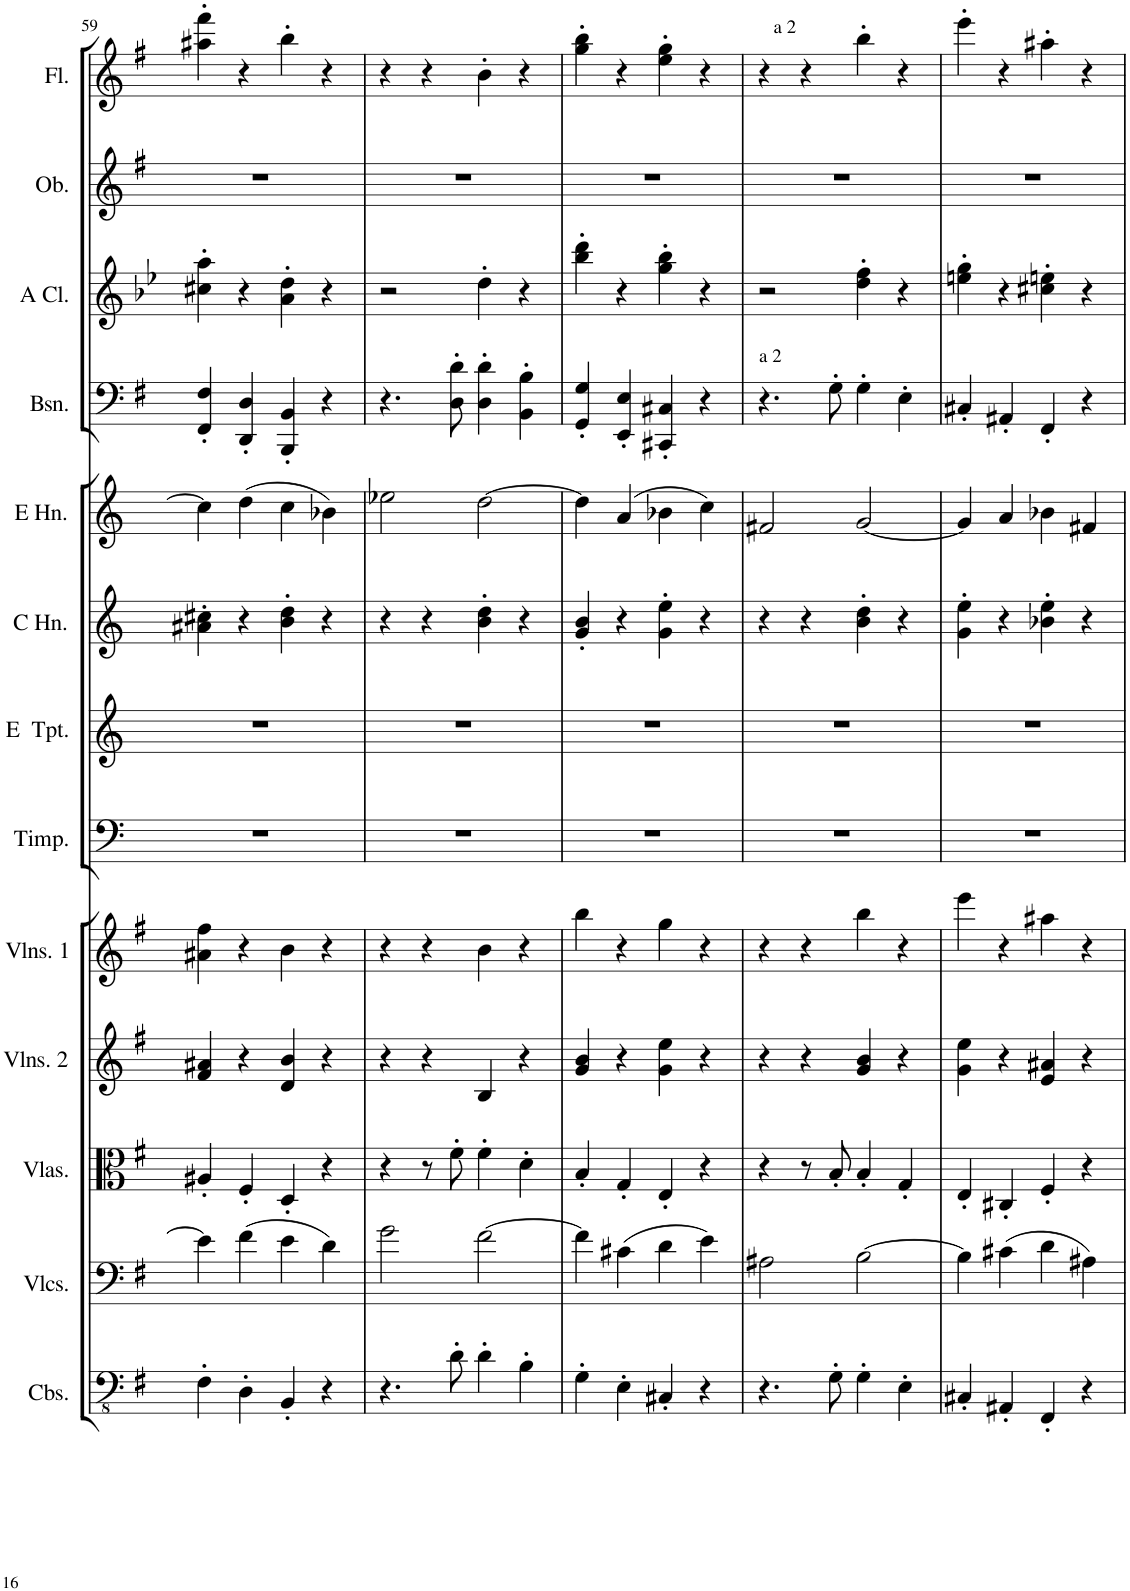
**kern	**kern	**kern	**kern	**kern	**kern	**kern	**kern	**kern	**kern	**kern	**kern	**kern
*part13	*part12	*part11	*part10	*part9	*part8	*part7	*part6	*part5	*part4	*part3	*part2	*part1
*staff13	*staff12	*staff11	*staff10	*staff9	*staff8	*staff7	*staff6	*staff5	*staff4	*staff3	*staff2	*staff1
*I"Contrabasses	*I"Violoncellos	*I"Violas	*I"Violins 2	*I"Violins 1	*I"Timpani in B and E	*I"Trumpet 1 2 in E	*I"Horn 3 4  in C	*I"Horn 1 2 in E	*I"Bassoon 1 2	*I"A Clarinet 1 2	*I"Oboe 1 2	*I"Flute 1 2
*I'Cbs.	*I'Vlcs.	*I'Vlas.	*I'Vlns. 2	*I'Vlns. 1	*I'Timp.	*	*	*	*I'Bsn.	*I'A Cl.	*I'Ob.	*I'Fl.
!!LO:PB:g=z
*clefFv4	*clefF4	*clefC3	*clefG2	*clefG2	*clefF4	*clefG2	*clefG2	*clefG2	*clefF4	*clefG2	*clefG2	*clefG2
*	*	*	*	*	*	*Trd-2c-4	*Trd4c7	*Trd5c8	*	*Trd2c3	*	*
*k[f#]	*k[f#]	*k[f#]	*k[f#]	*k[f#]	*k[]	*k[]	*k[]	*k[]	*k[f#]	*k[b-e-]	*k[f#]	*k[f#]
*M4/4	*M4/4	*M4/4	*M4/4	*M4/4	*M4/4	*M4/4	*M4/4	*M4/4	*M4/4	*M4/4	*M4/4	*M4/4
*met(c|)	*met(c|)	*met(c|)	*met(c|)	*met(c|)	*met(c|)	*met(c|)	*met(c|)	*met(c|)	*met(c|)	*met(c|)	*met(c|)	*met(c|)
=59	=59	=59	=59	=59	=59	=59	=59	=59	=59	=59	=59	=59
4FF#'\	4e\]	4A#X'/	4f#/ 4a#X/	4a#X\ 4ff#\	1r	1r	4a#X\' 4cc#X\'	4cc\]	4FF#/' 4F#/'	4cc#X\' 4aa\'	1r	4aa#X\' 4fff#\'
4DD'\	(4f#\	4F#'/	4r	4r	.	.	4r	(4dd\	4DD/' 4D/'	4r	.	4r
4BBB'/	4e\	4D'/	4d/ 4b/	4b\	.	.	4b\' 4dd\'	4cc\	4BBB/' 4BB/'	4a\' 4dd\'	.	4bb'\
4r	4d\)	4r	4r	4r	.	.	4r	4b-X\)	4r	4r	.	4r
=60	=60	=60	=60	=60	=60	=60	=60	=60	=60	=60	=60	=60
4.r	2g\	4r	4r	4r	1r	1r	4r	2ee-X\	4.r	2r	1r	4r
.	.	8r	4r	4r	.	.	4r	.	.	.	.	4r
8D'\	.	8f#'\	.	.	.	.	.	.	8D\' 8d\'	.	.	.
4D'\	[2f#\	4f#'\	4B/	4b\	.	.	4b\' 4dd\'	[2dd\	4D\' 4d\'	4dd'\	.	4b'\
4BB'\	.	4d'\	4r	4r	.	.	4r	.	4BB\' 4B\'	4r	.	4r
=61	=61	=61	=61	=61	=61	=61	=61	=61	=61	=61	=61	=61
4GG'\	4f#\]	4B'/	4g/ 4b/	4bb\	1r	1r	4g/' 4b/'	4dd\]	4GG/' 4G/'	4bb-\' 4ddd\'	1r	4gg\' 4bb\'
4EE'\	(4c#X\	4G'/	4r	4r	.	.	4r	(4a/	4EE/' 4E/'	4r	.	4r
4CC#X'/	4d\	4E'/	4g\ 4ee\	4gg\	.	.	4g\' 4ee\'	4b-X\	4CC#X/' 4C#X/'	4gg\' 4bb-\'	.	4ee\' 4gg\'
4r	4e\)	4r	4r	4r	.	.	4r	4cc\)	4r	4r	.	4r
=62	=62	=62	=62	=62	=62	=62	=62	=62	=62	=62	=62	=62
!	!	!	!	!	!	!	!	!	!	!	!	!LO:TX:a:t=a 2
!	!	!	!	!	!	!	!	!	!LO:TX:a:t=a 2	!	!	!
4.r	2A#X\	4r	4r	4r	1r	1r	4r	2f#X/	4.r	2r	1r	4r
.	.	8r	4r	4r	.	.	4r	.	.	.	.	4r
8GG'\	.	8B'/	.	.	.	.	.	.	8G'\	.	.	.
4GG'\	[2B\	4B'/	4g/ 4b/	4bb\	.	.	4b\' 4dd\'	[2g/	4G'\	4dd\' 4ff\'	.	4bb'\
4EE'\	.	4G'/	4r	4r	.	.	4r	.	4E'\	4r	.	4r
=63	=63	=63	=63	=63	=63	=63	=63	=63	=63	=63	=63	=63
4CC#X'/	4B\]	4E'/	4g\ 4ee\	4eee\	1r	1r	4g\' 4ee\'	4g/]	4C#X'/	4een\' 4gg\'	1r	4eee'\
4AAA#X'/	(4c#X\	4C#X'/	4r	4r	.	.	4r	4a/	4AA#X'/	4r	.	4r
4FFF#'/	4d\	4F#'/	4e/ 4a#X/	4aa#X\	.	.	4b-X\' 4ee\'	4b-X\	4FF#'/	4cc#X\' 4een\'	.	4aa#X'\
4r	4A#X\)	4r	4r	4r	.	.	4r	4f#X/	4r	4r	.	4r
=	=	=	=	=	=	=	=	=	=	=	=	=
*-	*-	*-	*-	*-	*-	*-	*-	*-	*-	*-	*-	*-
